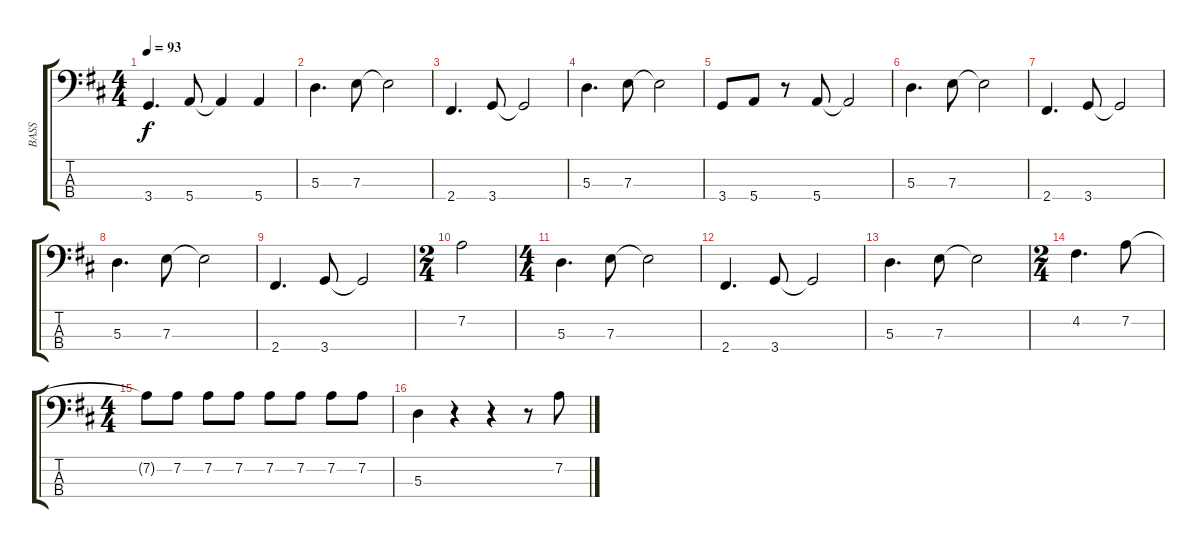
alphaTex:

\track ("BASS" "BASS") {instrument electricbassfinger}
\staff {score tabs}
\tuning (G2 D2 A1 E1) {hide}
\ts (4 4)
\tempo 93
\clef f4
\ks d
3.4.4{d dy f} 5.4.8 5.4{t}.4 5.4.4 |
5.3.4{d} 7.3.8 7.3{t}.2 |
2.4.4{d} 3.4.8 3.4{t}.2 |
5.3.4{d} 7.3.8 7.3{t}.2 |
3.4.8 5.4.8 r.8 5.4.8 5.4{t}.2 |
5.3.4{d} 7.3.8 7.3{t}.2 |
2.4.4{d} 3.4.8 3.4{t}.2 |
5.3.4{d} 7.3.8 7.3{t}.2 |
2.4.4{d} 3.4.8 3.4{t}.2 |
\ts (2 4)
7.2.2 |
\ts (4 4)
5.3.4{d} 7.3.8 7.3{t}.2 |
2.4.4{d} 3.4.8 3.4{t}.2 |
5.3.4{d} 7.3.8 7.3{t}.2 |
\ts (2 4)
4.2.4{d} 7.2.8 |
\ts (4 4)
7.2{t}.8 7.2.8 7.2.8 7.2.8 7.2.8 7.2.8 7.2.8 7.2.8 |
5.3.4 r.4 r.4 r.8 7.2.8
